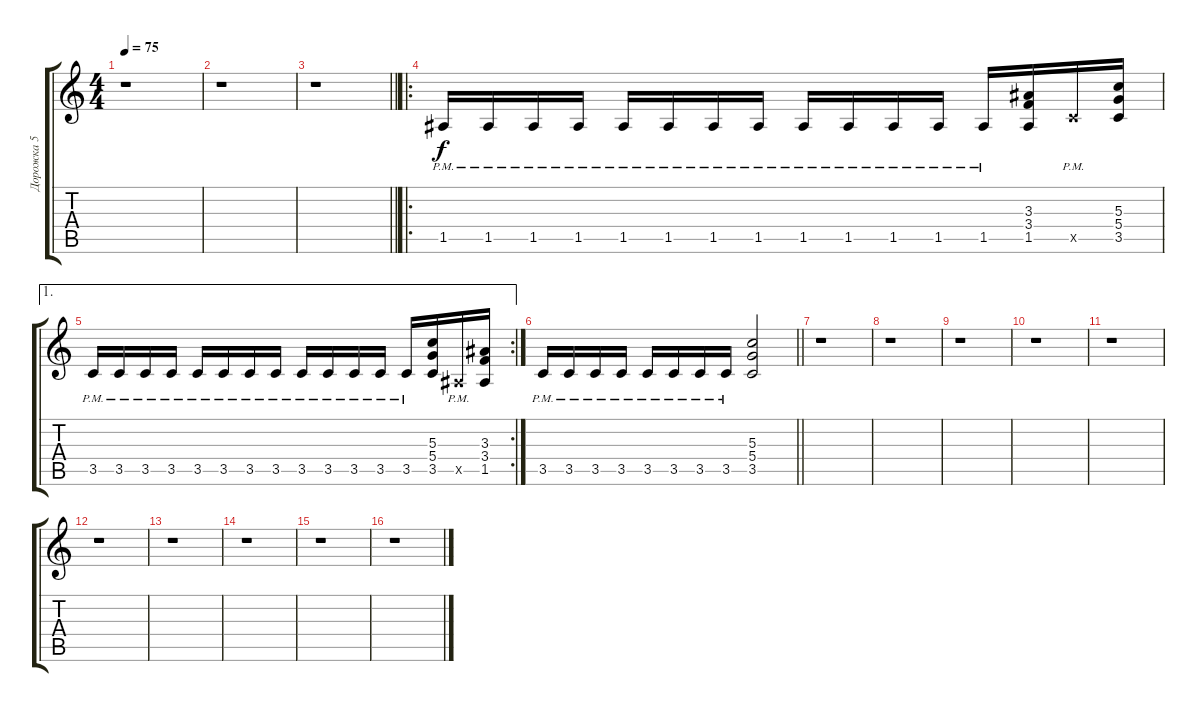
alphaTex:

\track ("Дорожка 5" "Дорожка 5") {instrument distortionguitar}
\staff {score tabs}
\tuning (E4 B3 G3 D3 A2 E2) {hide}
\ts (4 4)
\tempo 75
\clef g2
\ks c
r.1{dy f} |
r.1 |
\barLineRight lightlight
r.1 |
\ro
1.5{pm}.16 1.5{pm}.16 1.5{pm}.16 1.5{pm}.16 1.5{pm}.16 1.5{pm}.16 1.5{pm}.16 1.5{pm}.16 1.5{pm}.16 1.5{pm}.16 1.5{pm}.16 1.5{pm}.16 1.5{pm}.16 (3.3 3.4 1.5).16 3.5{pm x}.16 (5.3 5.4 3.5).16 |
\ae 1
\rc 2
3.5{pm}.16 3.5{pm}.16 3.5{pm}.16 3.5{pm}.16 3.5{pm}.16 3.5{pm}.16 3.5{pm}.16 3.5{pm}.16 3.5{pm}.16 3.5{pm}.16 3.5{pm}.16 3.5{pm}.16 3.5{pm}.16 (5.3 5.4 3.5).16 1.5{pm x}.16 (3.3 3.4 1.5).16 |
\barLineRight lightlight
3.5{pm}.16 3.5{pm}.16 3.5{pm}.16 3.5{pm}.16 3.5{pm}.16 3.5{pm}.16 3.5{pm}.16 3.5{pm}.16 (5.3 5.4 3.5).2 |
r.1 |
r.1 |
r.1 |
r.1 |
r.1 |
r.1 |
r.1 |
r.1 |
r.1 |
r.1
